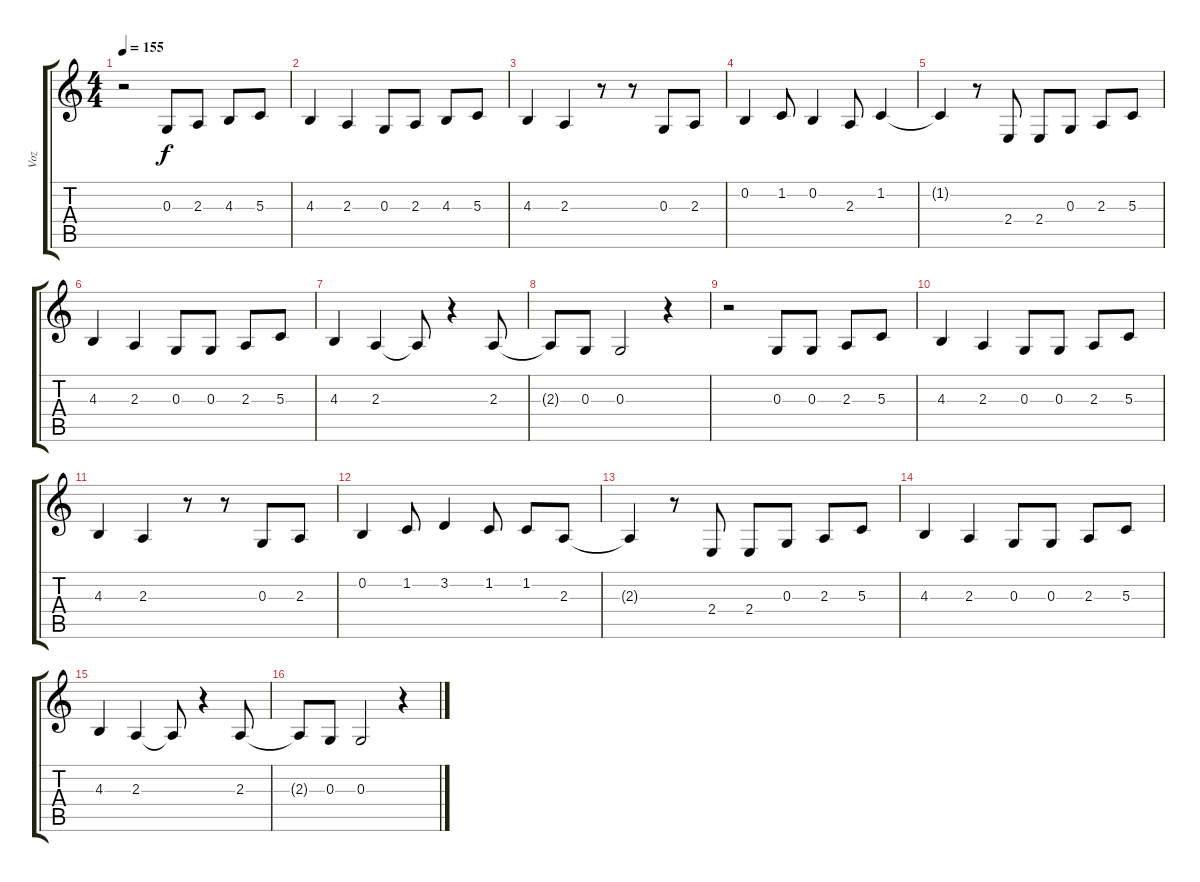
\track ("Voz" "Voz") {instrument flute}
\staff {score tabs}
\tuning (E4 B3 G3 D3 A2 E2) {hide}
\ts (4 4)
\tempo 155
\clef g2
\ks c
r.2{dy f instrument flute} 0.3.8 2.3.8 4.3.8 5.3.8 |
4.3.4 2.3.4 0.3.8 2.3.8 4.3.8 5.3.8 |
4.3.4 2.3.4 r.8 r.8 0.3.8 2.3.8 |
0.2.4 1.2.8 0.2.4 2.3.8 1.2.4 |
1.2{t}.4 r.8 2.4.8 2.4.8 0.3.8 2.3.8 5.3.8 |
4.3.4 2.3.4 0.3.8 0.3.8 2.3.8 5.3.8 |
4.3.4 2.3.4 2.3{t}.8 r.4 2.3.8 |
2.3{t}.8 0.3.8 0.3.2 r.4 |
r.2 0.3.8 0.3.8 2.3.8 5.3.8 |
4.3.4 2.3.4 0.3.8 0.3.8 2.3.8 5.3.8 |
4.3.4 2.3.4 r.8 r.8 0.3.8 2.3.8 |
0.2.4 1.2.8 3.2.4 1.2.8 1.2.8 2.3.8 |
2.3{t}.4 r.8 2.4.8 2.4.8 0.3.8 2.3.8 5.3.8 |
4.3.4 2.3.4 0.3.8 0.3.8 2.3.8 5.3.8 |
4.3.4 2.3.4 2.3{t}.8 r.4 2.3.8 |
2.3{t}.8 0.3.8 0.3.2 r.4
